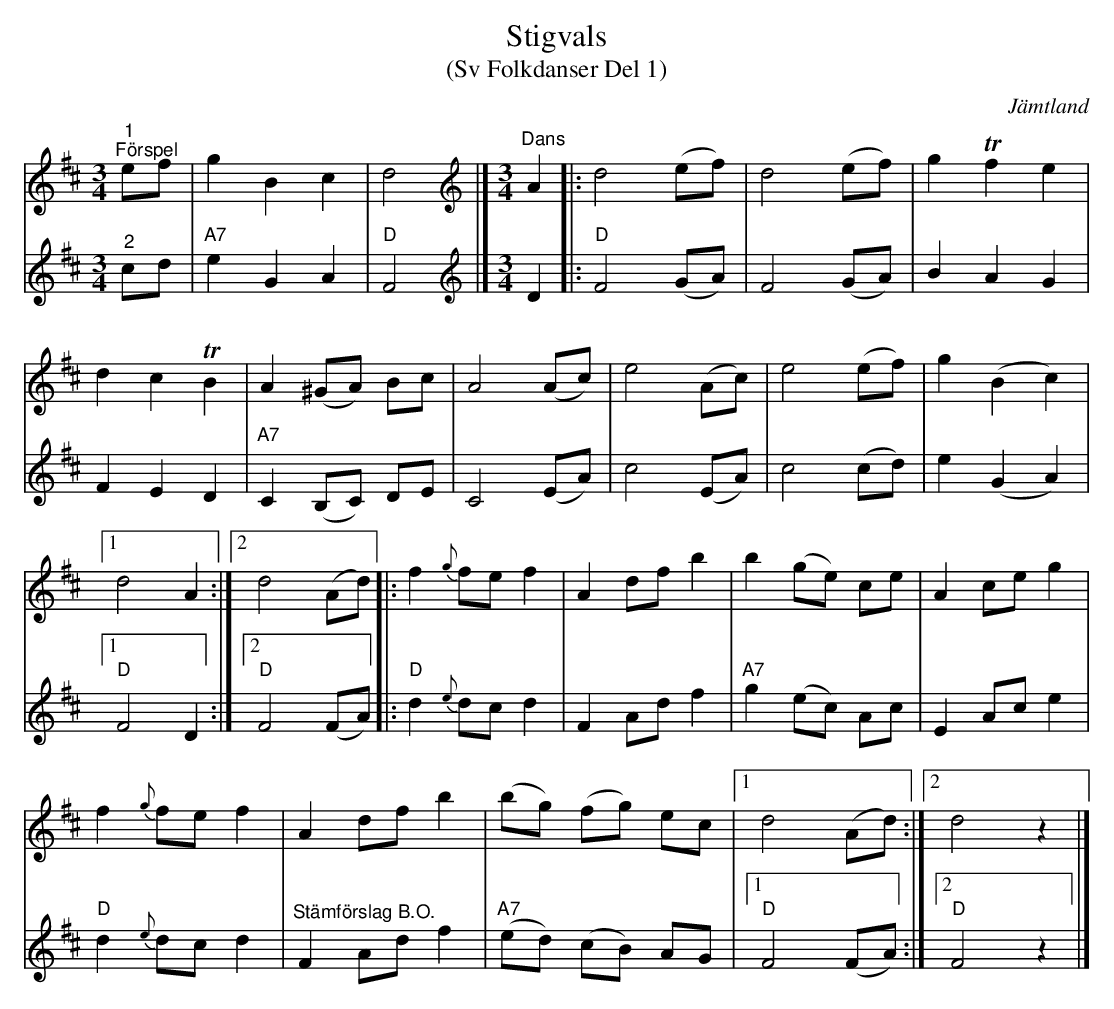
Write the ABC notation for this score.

X:1
T:Stigvals
T:(Sv Folkdanser Del 1)
O:Jämtland
L:1/8
M:3/4
K:D
V:1
"^1""^Förspel" ef | g2 B2 c2 | d4 |][K:D][M:3/4][K:treble]"^Dans" A2 |: d4 (ef) | d4 (ef) | g2 !trill! f2 e2 |
d2 c2 !trill! B2 | A2 (^GA) Bc | A4 (Ac) | e4 (Ac) | e4 (ef) | g2 (B2 c2) |1
d4 A2 :|2 d4 (Ad) |: f2{g} fe f2 | A2 df b2 | b2 (ge) ce | A2 ce g2 |
 f2{g} fe f2 | A2 df b2 | (bg) (fg) ec |1 d4 (Ad) :|2 d4 z2 |]
V:2
"^2" cd |"A7" e2 G2 A2 |"D" F4 |][K:D][M:3/4][K:treble] D2 |:"D" F4 (GA) | F4 (GA) |
B2 A2 G2 | F2 E2 D2 | "A7"C2 (B,C) DE | C4 (EA) | c4 (EA) |
c4 (cd) | e2 (G2 A2) |1"D" F4 D2 :|2 "D"F4 (FA) |:
"D"d2{e} dc d2 | F2 Ad f2 | "A7"g2 (ec) Ac | E2 Ac e2 |
"D"d2{e} dc d2 | "^Stämförslag B.O." F2 Ad f2 | "A7"(ed) (cB) AG |1 "D"F4 (FA) :|2 "D"F4 z2 |]
